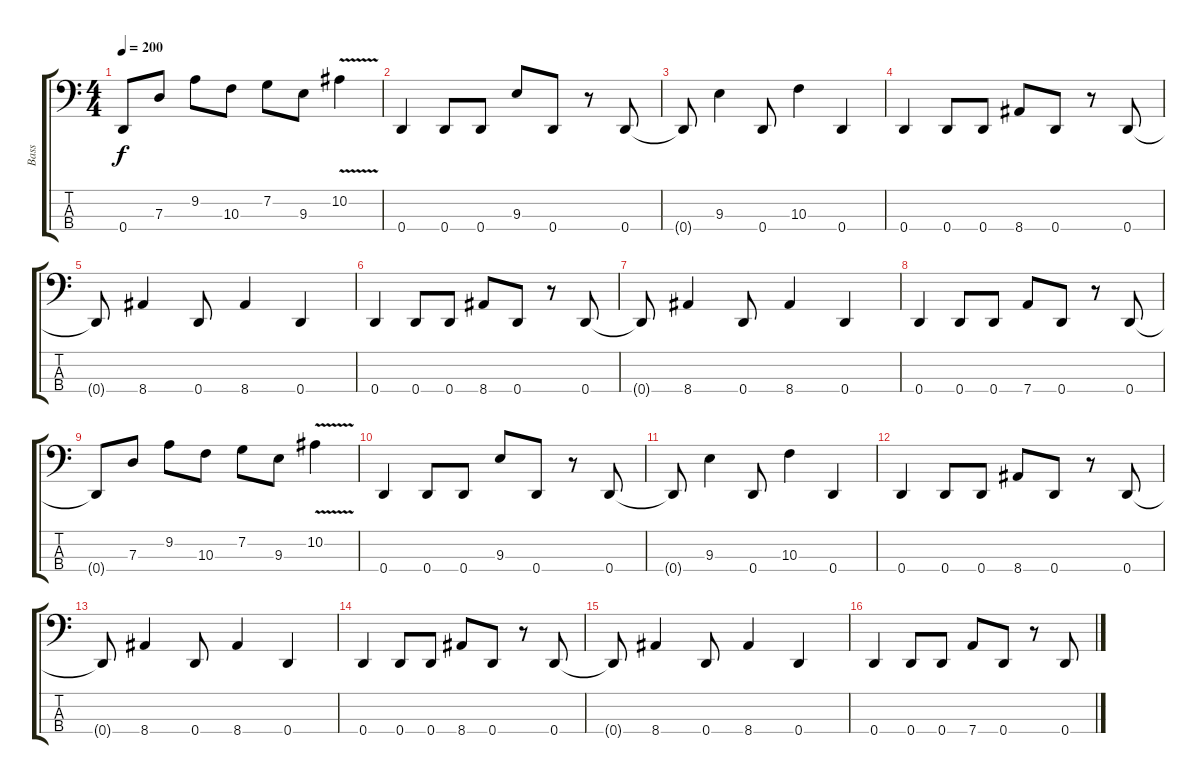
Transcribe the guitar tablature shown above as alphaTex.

\track ("Bass" "Bass") {instrument fretlessbass}
\staff {score tabs}
\tuning (F2 C2 G1 D1) {hide}
\ts (4 4)
\tempo 200
\clef f4
\ks c
0.4{t}.8{dy f} 7.3.8 9.2.8 10.3.8 7.2.8 9.3.8 10.2{v}.4 |
0.4.4 0.4.8 0.4.8 9.3.8 0.4.8 r.8 0.4.8 |
0.4{t}.8 9.3.4 0.4.8 10.3.4 0.4.4 |
0.4.4 0.4.8 0.4.8 8.4.8 0.4.8 r.8 0.4.8 |
0.4{t}.8 8.4.4 0.4.8 8.4.4 0.4.4 |
0.4.4 0.4.8 0.4.8 8.4.8 0.4.8 r.8 0.4.8 |
0.4{t}.8 8.4.4 0.4.8 8.4.4 0.4.4 |
0.4.4 0.4.8 0.4.8 7.4.8 0.4.8 r.8 0.4.8 |
0.4{t}.8 7.3.8 9.2.8 10.3.8 7.2.8 9.3.8 10.2{v}.4 |
0.4.4 0.4.8 0.4.8 9.3.8 0.4.8 r.8 0.4.8 |
0.4{t}.8 9.3.4 0.4.8 10.3.4 0.4.4 |
0.4.4 0.4.8 0.4.8 8.4.8 0.4.8 r.8 0.4.8 |
0.4{t}.8 8.4.4 0.4.8 8.4.4 0.4.4 |
0.4.4 0.4.8 0.4.8 8.4.8 0.4.8 r.8 0.4.8 |
0.4{t}.8 8.4.4 0.4.8 8.4.4 0.4.4 |
0.4.4 0.4.8 0.4.8 7.4.8 0.4.8 r.8 0.4.8
